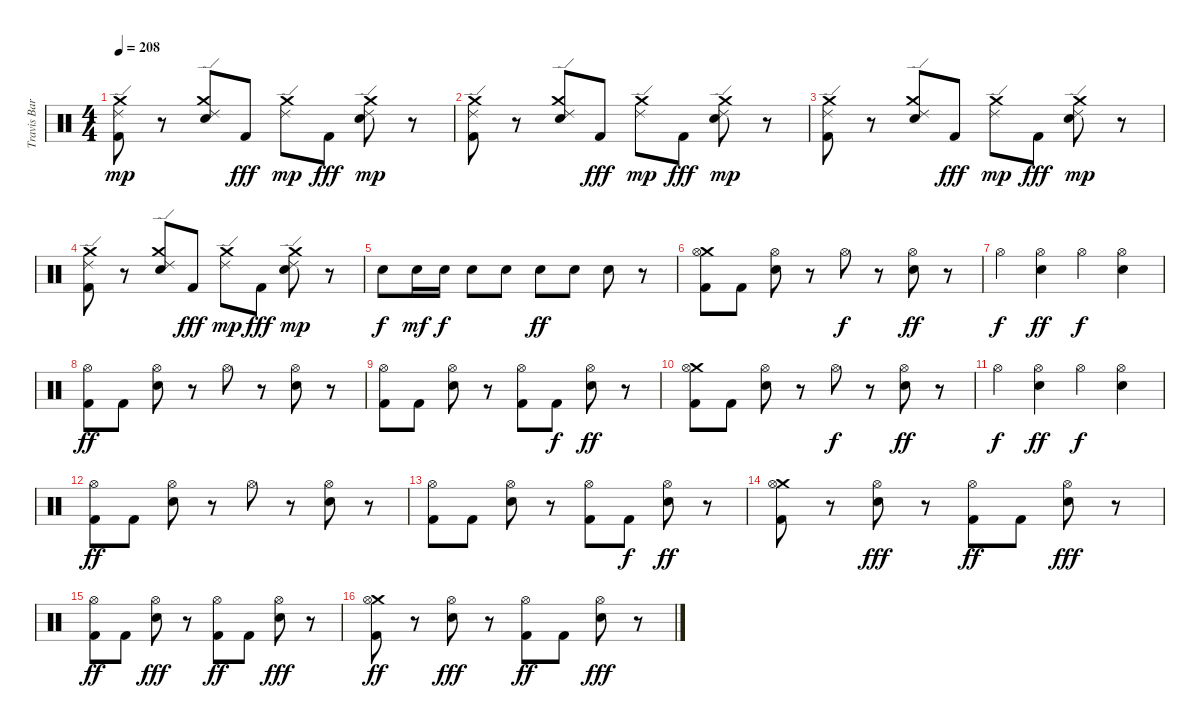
\track ("Travis Barker - Drums" "Travis Bar") {instrument percussion}
\staff {score}
\articulation defaults
\ts (4 4)
\tempo 208
\clef neutral
\ks c
("Ride (edge) 2" "Kick (hit) 2" "Crash medium (hit)").8{dy mp} r.8 ("Ride (edge) 2" "Electric Snare (hit)" "Crash medium (hit)").8 "Kick (hit) 2".8{dy fff} ("Ride (edge) 2" "Crash medium (hit)").8{dy mp} "Kick (hit) 2".8{dy fff} ("Ride (edge) 2" "Electric Snare (hit)" "Crash medium (hit)").8{dy mp} r.8 |
("Ride (edge) 2" "Kick (hit) 2" "Crash medium (hit)").8 r.8 ("Ride (edge) 2" "Electric Snare (hit)" "Crash medium (hit)").8 "Kick (hit) 2".8{dy fff} ("Ride (edge) 2" "Crash medium (hit)").8{dy mp} "Kick (hit) 2".8{dy fff} ("Ride (edge) 2" "Electric Snare (hit)" "Crash medium (hit)").8{dy mp} r.8 |
("Ride (edge) 2" "Kick (hit) 2" "Crash medium (hit)").8 r.8 ("Ride (edge) 2" "Electric Snare (hit)" "Crash medium (hit)").8 "Kick (hit) 2".8{dy fff} ("Ride (edge) 2" "Crash medium (hit)").8{dy mp} "Kick (hit) 2".8{dy fff} ("Ride (edge) 2" "Electric Snare (hit)" "Crash medium (hit)").8{dy mp} r.8 |
("Ride (edge) 2" "Kick (hit) 2" "Crash medium (hit)").8 r.8 ("Ride (edge) 2" "Electric Snare (hit)" "Crash medium (hit)").8 "Kick (hit) 2".8{dy fff} ("Ride (edge) 2" "Crash medium (hit)").8{dy mp} "Kick (hit) 2".8{dy fff} ("Ride (edge) 2" "Electric Snare (hit)" "Crash medium (hit)").8{dy mp} r.8 |
"Electric Snare (hit)".8{dy f} "Electric Snare (hit)".16{dy mf} "Electric Snare (hit)".16{dy f} "Electric Snare (hit)".8 "Electric Snare (hit)".8 "Electric Snare (hit)".8{dy ff} "Electric Snare (hit)".8 "Electric Snare (hit)".8 r.8 |
("Crash medium (hit)" "Hi-Hat (open)" "Kick (hit) 2").8 "Kick (hit) 2".8 ("Hi-Hat (open)" "Electric Snare (hit)").8 r.8 "Hi-Hat (open)".8{dy f} r.8 ("Hi-Hat (open)" "Electric Snare (hit)").8{dy ff} r.8 |
"Hi-Hat (open)".4{dy f} ("Hi-Hat (open)" "Electric Snare (hit)").4{dy ff} "Hi-Hat (open)".4{dy f} ("Hi-Hat (open)" "Electric Snare (hit)").4 |
("Hi-Hat (open)" "Kick (hit) 2").8{dy ff} "Kick (hit) 2".8 ("Hi-Hat (open)" "Electric Snare (hit)").8 r.8 "Hi-Hat (open)".8 r.8 ("Hi-Hat (open)" "Electric Snare (hit)").8 r.8 |
("Hi-Hat (open)" "Kick (hit) 2").8 "Kick (hit) 2".8 ("Hi-Hat (open)" "Electric Snare (hit)").8 r.8 ("Hi-Hat (open)" "Kick (hit) 2").8 "Kick (hit) 2".8{dy f} ("Hi-Hat (open)" "Electric Snare (hit)").8{dy ff} r.8 |
("Crash medium (hit)" "Hi-Hat (open)" "Kick (hit) 2").8 "Kick (hit) 2".8 ("Hi-Hat (open)" "Electric Snare (hit)").8 r.8 "Hi-Hat (open)".8{dy f} r.8 ("Hi-Hat (open)" "Electric Snare (hit)").8{dy ff} r.8 |
"Hi-Hat (open)".4{dy f} ("Hi-Hat (open)" "Electric Snare (hit)").4{dy ff} "Hi-Hat (open)".4{dy f} ("Hi-Hat (open)" "Electric Snare (hit)").4 |
("Hi-Hat (open)" "Kick (hit) 2").8{dy ff} "Kick (hit) 2".8 ("Hi-Hat (open)" "Electric Snare (hit)").8 r.8 "Hi-Hat (open)".8 r.8 ("Hi-Hat (open)" "Electric Snare (hit)").8 r.8 |
("Hi-Hat (open)" "Kick (hit) 2").8 "Kick (hit) 2".8 ("Hi-Hat (open)" "Electric Snare (hit)").8 r.8 ("Hi-Hat (open)" "Kick (hit) 2").8 "Kick (hit) 2".8{dy f} ("Hi-Hat (open)" "Electric Snare (hit)").8{dy ff} r.8 |
("Crash medium (hit)" "Hi-Hat (open)" "Kick (hit) 2").8 r.8 ("Hi-Hat (open)" "Electric Snare (hit)").8{dy fff} r.8 ("Hi-Hat (open)" "Kick (hit) 2").8{dy ff} "Kick (hit) 2".8 ("Hi-Hat (open)" "Electric Snare (hit)").8{dy fff} r.8 |
("Hi-Hat (open)" "Kick (hit) 2").8{dy ff} "Kick (hit) 2".8 ("Hi-Hat (open)" "Electric Snare (hit)").8{dy fff} r.8 ("Hi-Hat (open)" "Kick (hit) 2").8{dy ff} "Kick (hit) 2".8 ("Hi-Hat (open)" "Electric Snare (hit)").8{dy fff} r.8 |
("Crash medium (hit)" "Hi-Hat (open)" "Kick (hit) 2").8{dy ff} r.8 ("Hi-Hat (open)" "Electric Snare (hit)").8{dy fff} r.8 ("Hi-Hat (open)" "Kick (hit) 2").8{dy ff} "Kick (hit) 2".8 ("Hi-Hat (open)" "Electric Snare (hit)").8{dy fff} r.8
